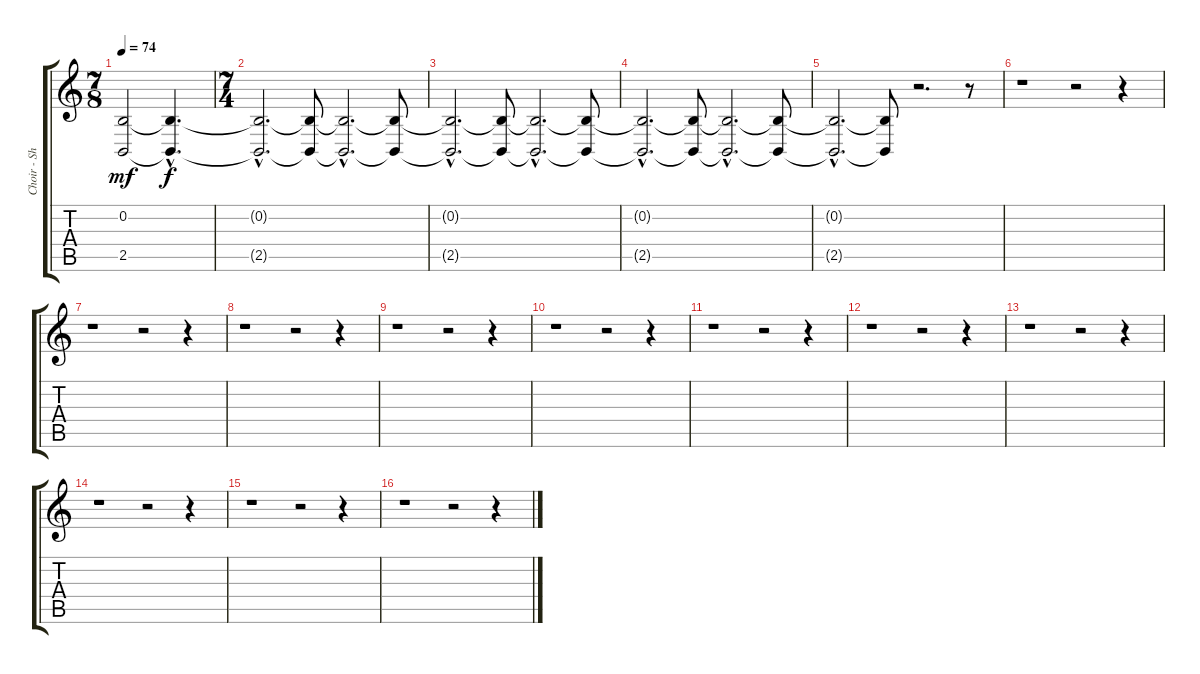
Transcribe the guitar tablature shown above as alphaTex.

\track ("Choir - Sherinian" "Choir - Sh") {instrument choiraahs}
\staff {score tabs}
\tuning (E4 B3 G3 D3 A2 E2) {hide}
\ts (7 8)
\tempo 74
\clef g2
\ks c
(0.2 2.5).2{dy mf instrument choiraahs} (0.2{hac t} 2.5{hac t}).4{d dy f} |
\ts (7 4)
(0.2{hac t} 2.5{hac t}).2{d} (0.2{t} 2.5{t}).8 (0.2{hac t} 2.5{hac t}).2{d} (0.2{t} 2.5{t}).8 |
(0.2{hac t} 2.5{hac t}).2{d} (0.2{t} 2.5{t}).8 (0.2{hac t} 2.5{hac t}).2{d} (0.2{t} 2.5{t}).8 |
(0.2{hac t} 2.5{hac t}).2{d} (0.2{t} 2.5{t}).8 (0.2{hac t} 2.5{hac t}).2{d} (0.2{t} 2.5{t}).8 |
(0.2{hac t} 2.5{hac t}).2{d} (0.2{t} 2.5{t}).8 r.2{d} r.8 |
r.1 r.2 r.4 |
r.1 r.2 r.4 |
r.1 r.2 r.4 |
r.1 r.2 r.4 |
r.1 r.2 r.4 |
r.1 r.2 r.4 |
r.1 r.2 r.4 |
r.1 r.2 r.4 |
r.1 r.2 r.4 |
r.1 r.2 r.4 |
r.1 r.2 r.4
